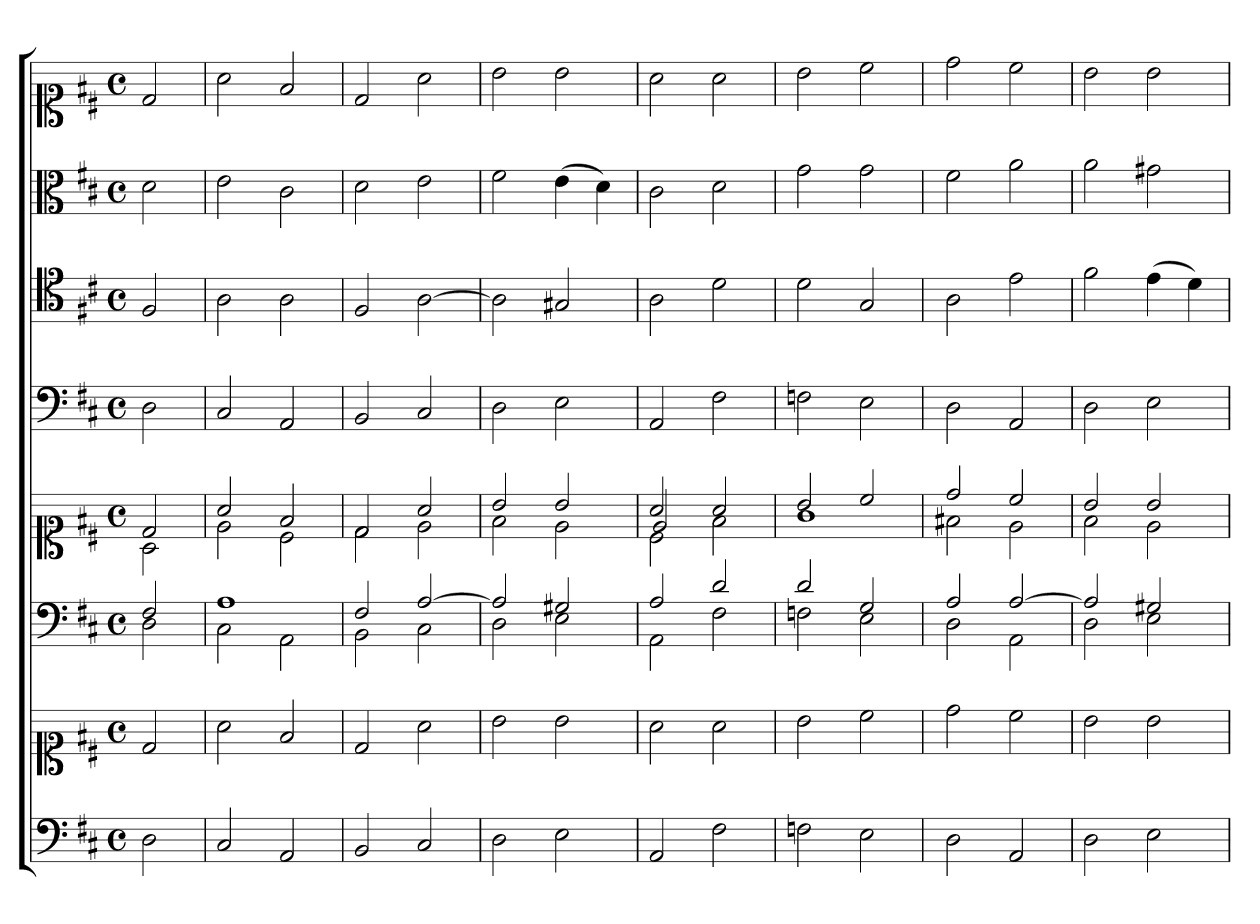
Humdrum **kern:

**kern	**kern	**kern	**kern	**kern	**kern	**kern	**kern
*part6	*part6	*part5	*part5	*part4	*part3	*part2	*part1
*staff8	*staff7	*staff6	*staff5	*staff4	*staff3	*staff2	*staff1
*clefF4	*clefC1	*clefF4	*clefC1	*clefF4	*clefC4	*clefC3	*clefC1
*k[f#c#]	*k[f#c#]	*k[f#c#]	*k[f#c#]	*k[f#c#]	*k[f#c#]	*k[f#c#]	*k[f#c#]
*D:	*D:	*D:	*D:	*D:	*D:	*D:	*D:
*M4/4	*M4/4	*M4/4	*M4/4	*M4/4	*M4/4	*M4/4	*M4/4
*met(c)	*met(c)	*met(c)	*met(c)	*met(c)	*met(c)	*met(c)	*met(c)
*MM180	*MM180	*MM180	*MM180	*MM180	*MM180	*MM180	*MM180
=1	=1	=1	=1	=1	=1	=1	=1
*	*	*^	*^	*	*	*	*
2D	2d	2F#	2D	2d	2A	2D	2F#	2d	2d
=2	=2	=2	=2	=2	=2	=2	=2	=2	=2
2C#	2a	1A	2C#	2a	2e	2C#	2A	2e	2a
2AA	2f#	.	2AA	2f#	2c#	2AA	2A	2c#	2f#
=3	=3	=3	=3	=3	=3	=3	=3	=3	=3
2BB	2d	2F#	2BB	2d	2d	2BB	2F#	2d	2d
2C#	2a	[2A	2C#	2a	2e	2C#	[2A	2e	2a
=4	=4	=4	=4	=4	=4	=4	=4	=4	=4
2D	2b	2A]	2D	2b	2f#	2D	2A]	2f#	2b
2E	2b	2G#X	2E	2b	2e	2E	2G#X	(4e	2b
.	.	.	.	.	.	.	.	4d)	.
=5	=5	=5	=5	=5	=5	=5	=5	=5	=5
*	*	*	*	*	*^	*	*	*	*
2AA	2a	2A	2AA	2a	2c#	2e/	2AA	2A	2c#	2a
2F#	2a	2d	2F#	2a	2f#	2ryy	2F#	2d	2d	2a
*	*	*	*	*	*v	*v	*	*	*	*
=6	=6	=6	=6	=6	=6	=6	=6	=6	=6
2Fn	2b	2d	2Fn	2b	1g	2Fn	2d	2g	2b
2E	2cc#	2G	2E	2cc#	.	2E	2G	2g	2cc#
=7	=7	=7	=7	=7	=7	=7	=7	=7	=7
2D	2dd	2A	2D	2dd	2f#X	2D	2A	2f#	2dd
2AA	2cc#	[2A	2AA	2cc#	2e	2AA	2e	2a	2cc#
=8	=8	=8	=8	=8	=8	=8	=8	=8	=8
2D	2b	2A]	2D	2b	2f#	2D	2f#	2a	2b
2E	2b	2G#X	2E	2b	2e	2E	(4e	2g#X	2b
.	.	.	.	.	.	.	4d)	.	.
*	*	*v	*v	*	*	*	*	*	*
*	*	*	*v	*v	*	*	*	*
=	=	=	=	=	=	=	=
*-	*-	*-	*-	*-	*-	*-	*-
